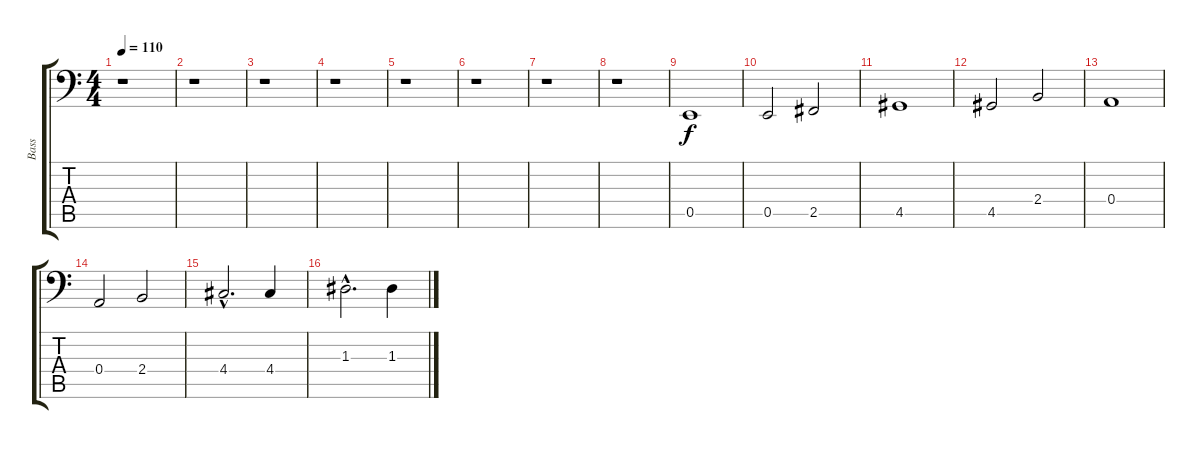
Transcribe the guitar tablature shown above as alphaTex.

\track ("Bass" "Bass") {instrument electricbassfinger}
\staff {score tabs}
\tuning (C3 G2 D2 A1 E1 B0) {hide}
\ts (4 4)
\tempo 110
\clef f4
\ks c
r.1{dy f instrument electricbassfinger} |
r.1 |
r.1 |
r.1 |
r.1 |
r.1 |
r.1 |
r.1 |
0.5.1 |
0.5.2 2.5.2 |
4.5.1 |
4.5.2 2.4.2 |
0.4.1 |
0.4.2 2.4.2 |
4.4{hac}.2{d} 4.4.4 |
1.3{hac}.2{d} 1.3.4
